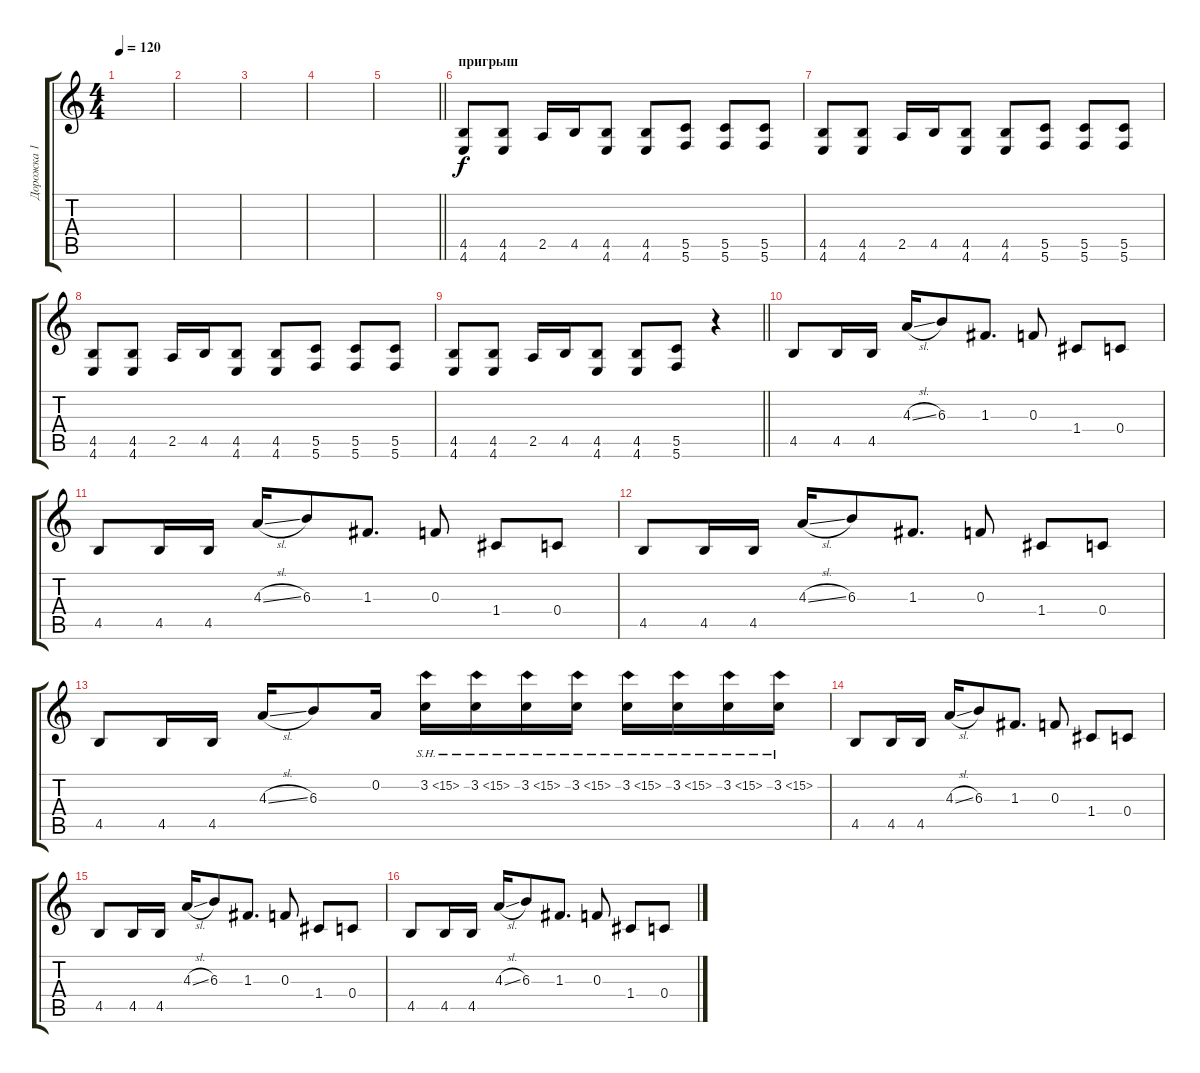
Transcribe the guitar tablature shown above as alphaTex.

\track ("Дорожка 1" "Дорожка 1") {instrument distortionguitar}
\staff {score tabs}
\tuning (D4 A3 F3 C3 G2 C2) {hide}
\ts (4 4)
\tempo 120
\clef g2
\ks c
|
|
|
|
\barLineRight lightlight
|
\section ("" "пригрыш")
(4.5 4.6).8{volume 13} (4.5 4.6).8 2.5.16 4.5.16 (4.5 4.6).8 (4.5 4.6).8 (5.5 5.6).8 (5.5 5.6).8 (5.5 5.6).8 |
(4.5 4.6).8 (4.5 4.6).8 2.5.16 4.5.16 (4.5 4.6).8 (4.5 4.6).8 (5.5 5.6).8 (5.5 5.6).8 (5.5 5.6).8 |
(4.5 4.6).8 (4.5 4.6).8 2.5.16 4.5.16 (4.5 4.6).8 (4.5 4.6).8 (5.5 5.6).8 (5.5 5.6).8 (5.5 5.6).8 |
\barLineRight lightlight
(4.5 4.6).8 (4.5 4.6).8 2.5.16 4.5.16 (4.5 4.6).8 (4.5 4.6).8 (5.5 5.6).8 r.4 |
4.5.8 4.5.16 4.5.16 4.3{sl}.16 6.3.8 1.3.8{d} 0.3.8 1.4.8 0.4.8 |
4.5.8 4.5.16 4.5.16 4.3{sl}.16 6.3.8 1.3.8{d} 0.3.8 1.4.8 0.4.8 |
4.5.8 4.5.16 4.5.16 4.3{sl}.16 6.3.8 1.3.8{d} 0.3.8 1.4.8 0.4.8 |
4.5.8 4.5.16 4.5.16 4.3{sl}.16 6.3.8 0.2.16 3.2{sh 12}.16 3.2{sh 12}.16 3.2{sh 12}.16 3.2{sh 12}.16 3.2{sh 12}.16 3.2{sh 12}.16 3.2{sh 12}.16 3.2{sh 12}.16 |
4.5.8 4.5.16 4.5.16 4.3{sl}.16 6.3.8 1.3.8{d} 0.3.8 1.4.8 0.4.8 |
4.5.8 4.5.16 4.5.16 4.3{sl}.16 6.3.8 1.3.8{d} 0.3.8 1.4.8 0.4.8 |
4.5.8 4.5.16 4.5.16 4.3{sl}.16 6.3.8 1.3.8{d} 0.3.8 1.4.8 0.4.8
